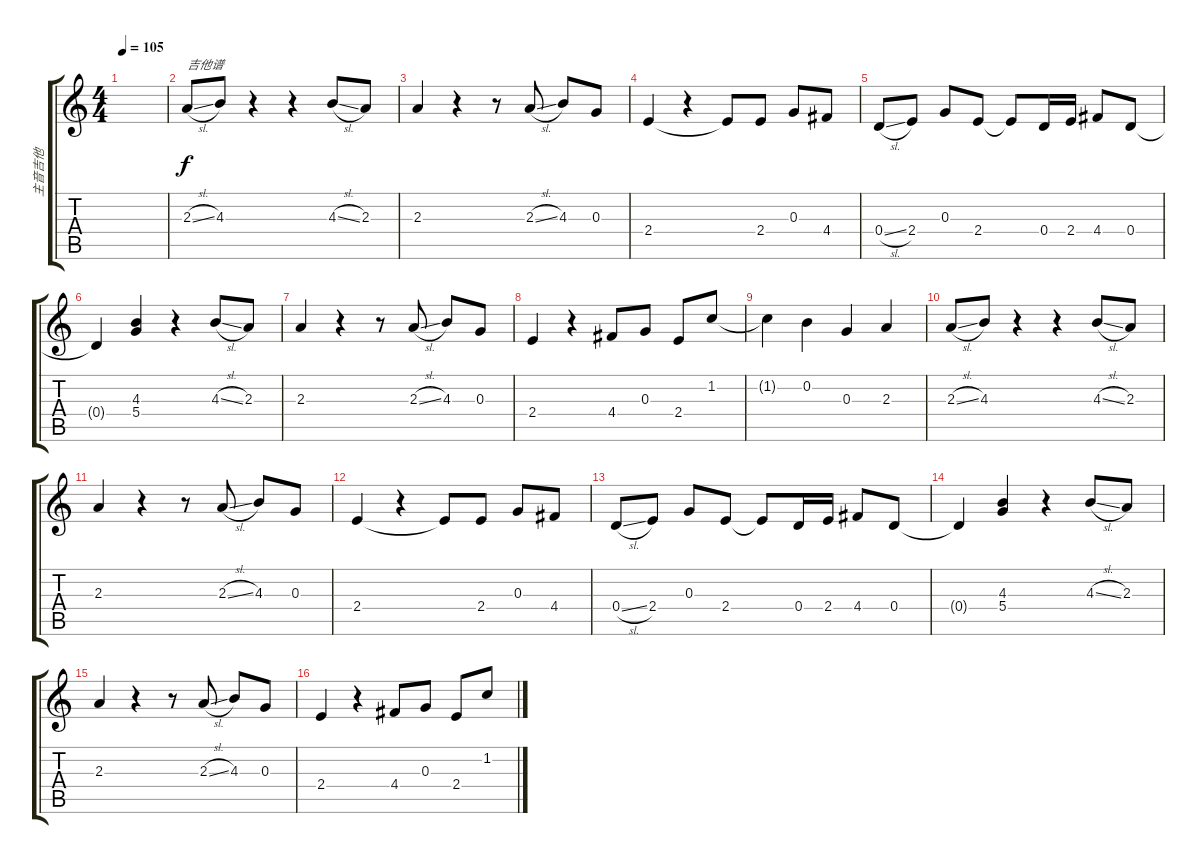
\track ("主音吉他" "主音吉他") {instrument distortionguitar}
\staff {score tabs}
\tuning (E4 B3 G3 D3 A2 E2) {hide}
\ts (4 4)
\tempo 105
\clef g2
\ks c
|
2.3{sl}.8{txt "吉他谱"} 4.3.8 r.4 r.4 4.3{sl}.8 2.3.8 |
2.3.4 r.4 r.8 2.3{sl}.8 4.3.8 0.3.8 |
2.4.4 r.4 2.4{t}.8 2.4.8 0.3.8 4.4.8 |
0.4{sl}.8 2.4.8 0.3.8 2.4.8 2.4{t}.8 0.4.16 2.4.16 4.4.8 0.4.8 |
0.4{t}.4 (4.3 5.4).4 r.4 4.3{sl}.8 2.3.8 |
2.3.4 r.4 r.8 2.3{sl}.8 4.3.8 0.3.8 |
2.4.4 r.4 4.4.8 0.3.8 2.4.8 1.2.8 |
1.2{t}.4 0.2.4 0.3.4 2.3.4 |
2.3{sl}.8 4.3.8 r.4 r.4 4.3{sl}.8 2.3.8 |
2.3.4 r.4 r.8 2.3{sl}.8 4.3.8 0.3.8 |
2.4.4 r.4 2.4{t}.8 2.4.8 0.3.8 4.4.8 |
0.4{sl}.8 2.4.8 0.3.8 2.4.8 2.4{t}.8 0.4.16 2.4.16 4.4.8 0.4.8 |
0.4{t}.4 (4.3 5.4).4 r.4 4.3{sl}.8 2.3.8 |
2.3.4 r.4 r.8 2.3{sl}.8 4.3.8 0.3.8 |
2.4.4 r.4 4.4.8 0.3.8 2.4.8 1.2.8
